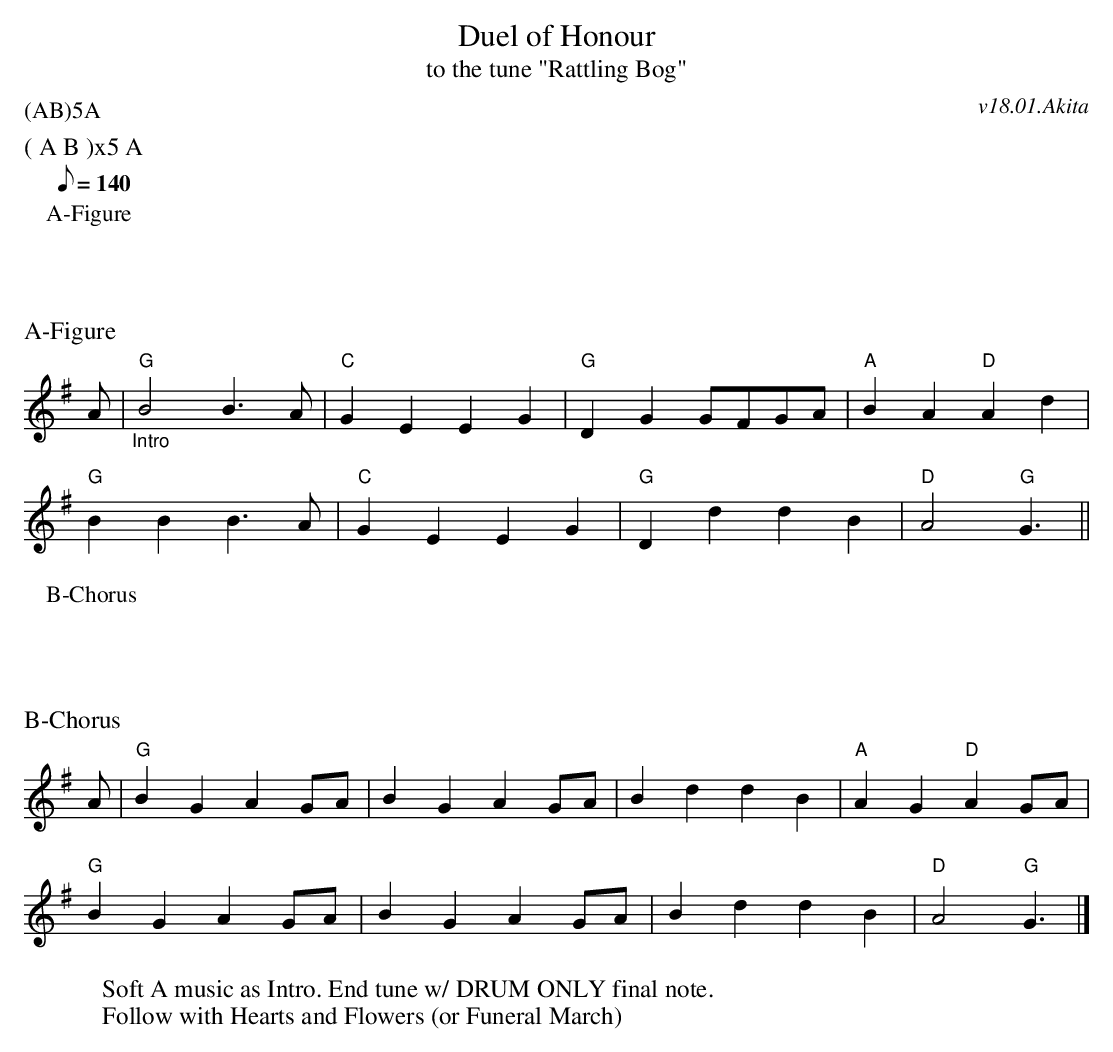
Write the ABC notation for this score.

X:1
T:Duel of Honour
T:to the tune "Rattling Bog"
C:v18.01.Akita
M:4/4
L:1/8
Q:140
P:(AB)5A
K:G
%%text ( A B )x5 A%%endtext
P:A-Figure
%%text A-Figure
A|"_Intro" "G"B4 B2>A2|"C"G2 E2 E2 G2|"G"D2 G2 GFGA|"A"B2 A2 "D"A2 d2|
"G"B2 B2 B2>A2|"C"G2 E2 E2 G2|"G"D2 d2 d2 B2|"D"A4 "G"G3||
P:B-Chorus
%%text B-Chorus
A|"G"B2 G2 A2 GA|B2 G2 A2 GA|B2 d2 d2 B2|"A"A2 G2 "D"A2 GA|
"G"B2 G2 A2 GA|B2 G2 A2 GA|B2 d2 d2 B2|"D"A4 "G"G3|]
W:Soft A music as Intro. End tune w/ DRUM ONLY final note.
W:Follow with Hearts and Flowers (or Funeral March)
